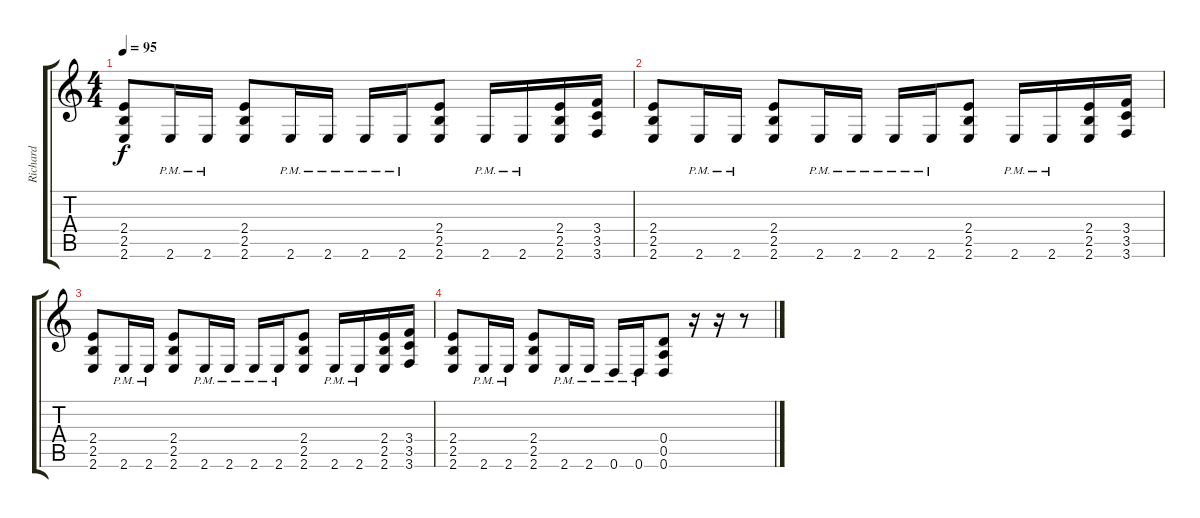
\track ("Richard" "Richard") {instrument distortionguitar}
\staff {score tabs}
\tuning (E4 B3 G3 D3 A2 D2) {hide}
\ts (4 4)
\tempo 95
\clef g2
\ks c
(2.4 2.5 2.6).8{dy f} 2.6{pm}.16 2.6{pm}.16 (2.4 2.5 2.6).8 2.6{pm}.16 2.6{pm}.16 2.6{pm}.16 2.6{pm}.16 (2.4 2.5 2.6).8 2.6{pm}.16 2.6{pm}.16 (2.4 2.5 2.6).16 (3.4 3.5 3.6).16 |
(2.4 2.5 2.6).8 2.6{pm}.16 2.6{pm}.16 (2.4 2.5 2.6).8 2.6{pm}.16 2.6{pm}.16 2.6{pm}.16 2.6{pm}.16 (2.4 2.5 2.6).8 2.6{pm}.16 2.6{pm}.16 (2.4 2.5 2.6).16 (3.4 3.5 3.6).16 |
(2.4 2.5 2.6).8 2.6{pm}.16 2.6{pm}.16 (2.4 2.5 2.6).8 2.6{pm}.16 2.6{pm}.16 2.6{pm}.16 2.6{pm}.16 (2.4 2.5 2.6).8 2.6{pm}.16 2.6{pm}.16 (2.4 2.5 2.6).16 (3.4 3.5 3.6).16 |
(2.4 2.5 2.6).8 2.6{pm}.16 2.6{pm}.16 (2.4 2.5 2.6).8 2.6{pm}.16 2.6{pm}.16 0.6{pm}.16 0.6{pm}.16 (0.4 0.5 0.6).8 r.16 r.16 r.8
